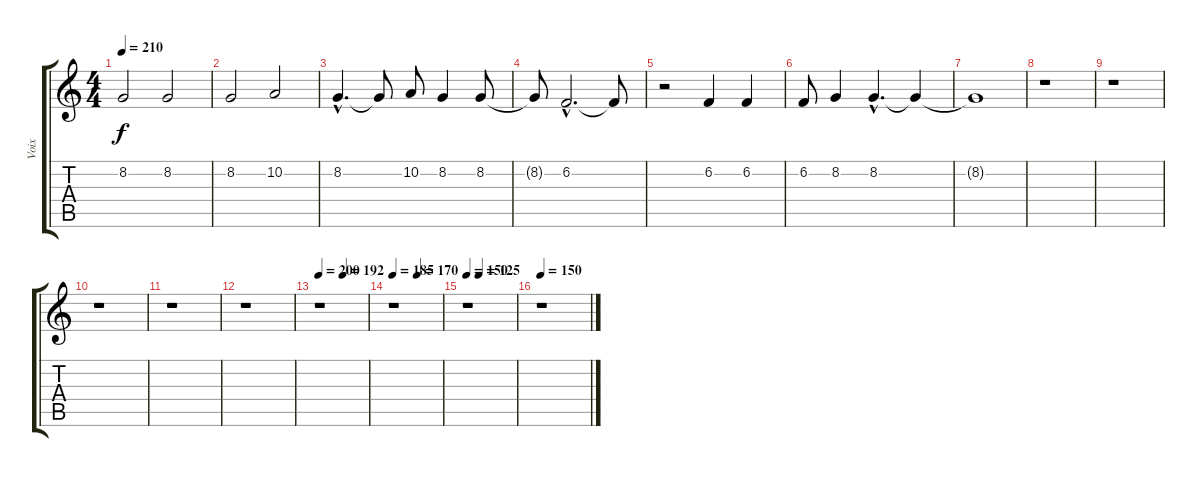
\track ("Voix" "Voix") {instrument tenorsax}
\staff {score tabs}
\tuning (E4 B3 G3 D3 A2 E2) {hide}
\ts (4 4)
\tempo 210
\clef g2
\ks c
8.2.2{dy f} 8.2.2 |
8.2.2 10.2.2 |
8.2{hac}.4{d} 8.2{t}.8 10.2.8 8.2.4 8.2.8 |
8.2{t}.8 6.2{hac}.2{d} 6.2{t}.8 |
r.2 6.2.4 6.2.4 |
6.2.8 8.2.4 8.2{hac}.4{d} 8.2{t}.4 |
8.2{t}.1 |
r.1 |
r.1 |
r.1 |
r.1 |
r.1 |
\tempo 200
\tempo (192 0.5)
r.1 |
\tempo 185
\tempo (170 0.5)
r.1 |
\tempo 150
\tempo (125 0.25)
r.1 |
\tempo 150
r.1
